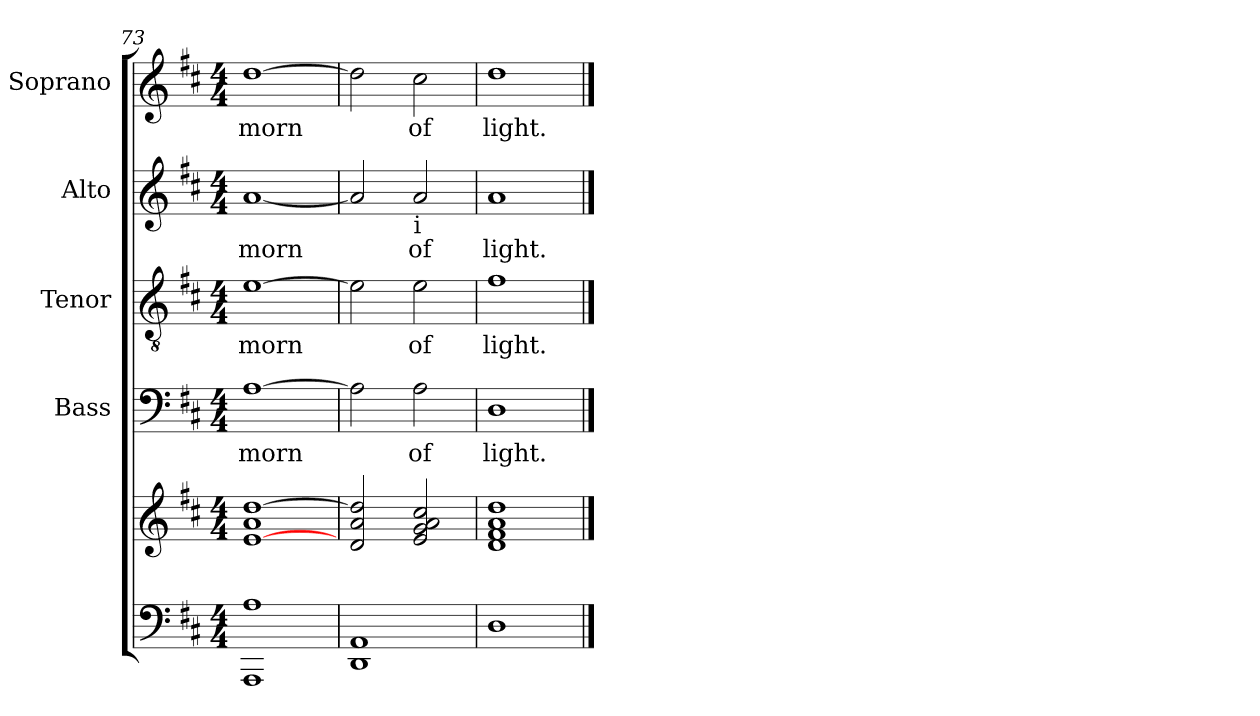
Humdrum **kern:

**kern	**kern	**kern	**text	**kern	**text	**kern	**text	**kern	**text
*part6	*part5	*part4	*part4	*part3	*part3	*part2	*part2	*part1	*part1
*staff6	*staff5	*staff4	*staff4	*staff3	*staff3	*staff2	*staff2	*staff1	*staff1
*	*	*I"Bass	*	*I"Tenor	*	*I"Alto	*	*I"Soprano	*
*	*	*I'B	*	*I'T	*	*I'A	*	*I'S	*
*clefF4	*clefG2	*clefF4	*	*clefGv2	*	*clefG2	*	*clefG2	*
*k[f#c#]	*k[f#c#]	*k[f#c#]	*	*k[f#c#]	*	*k[f#c#]	*	*k[f#c#]	*
*D:	*D:	*D:	*	*D:	*	*D:	*	*D:	*
*M4/4	*M4/4	*M4/4	*	*M4/4	*	*M4/4	*	*M4/4	*
=73	=73	=73	=73	=73	=73	=73	=73	=73	=73
*^	*^	*	*	*	*	*	*	*	*
!	!	!	!	!	!LO:LY:b	!	!LO:LY:b	!	!LO:LY:b	!	!LO:LY:b
1A	1AAA	[>1e [>1dd	1a	[1A	morn	[1e	morn	[1a	morn	[1dd	morn
=74	=74	=74	=74	=74	=74	=74	=74	=74	=74	=74	=74
1AA	1DD	2d/ 2a/ 2dd/]	2ryy	2A\]	.	2e\]	.	2a/]	.	2dd\]	.
!	!	!	!	!	!	!	!	!LO:TX:b:t=i	!	!	!
!	!	!	!	!	!LO:LY:b	!	!LO:LY:b	!	!LO:LY:b	!	!LO:LY:b
.	.	2e/ 2g/ 2a/ 2cc#/	2ryy	2A\	of	2e\	of	2a/	of	2cc#\	of
=75	=75	=75	=75	=75	=75	=75	=75	=75	=75	=75	=75
!	!	!	!	!	!LO:LY:b	!	!LO:LY:b	!	!LO:LY:b	!	!LO:LY:b
1D	1ryy	1a	1d 1f# 1dd	1D	light.	1f#	light.	1a	light.	1dd	light.
*v	*v	*	*	*	*	*	*	*	*	*	*
*	*v	*v	*	*	*	*	*	*	*	*
==	==	==	==	==	==	==	==	==	==
*-	*-	*-	*-	*-	*-	*-	*-	*-	*-
